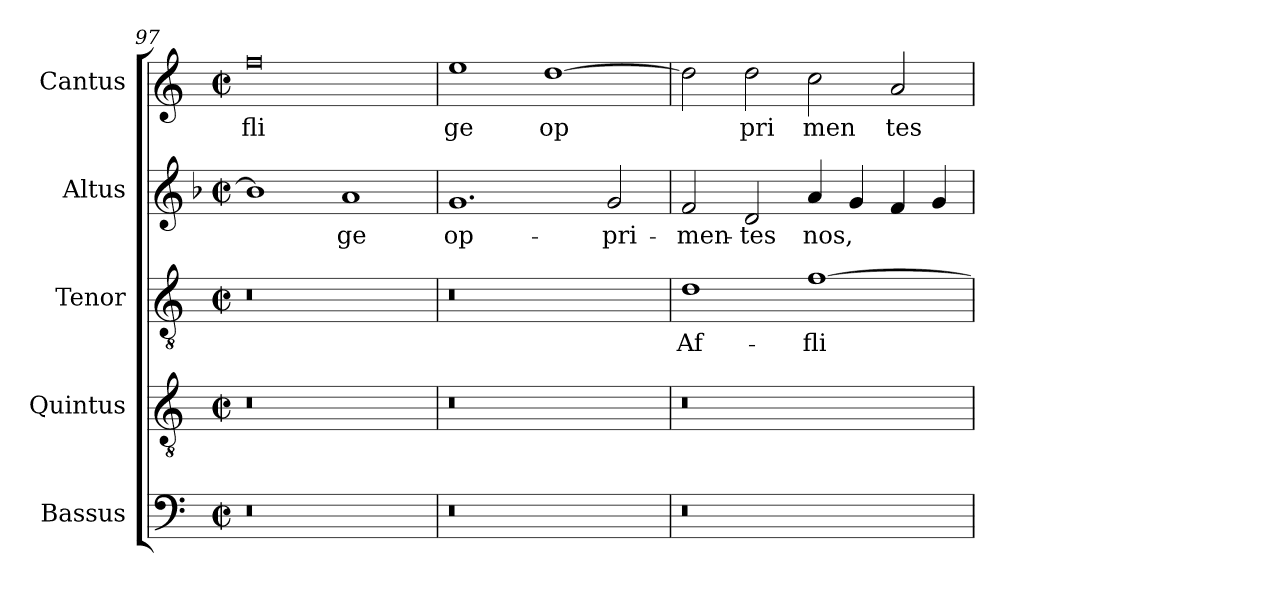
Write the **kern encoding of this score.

**kern	**kern	**kern	**text	**kern	**text	**kern	**text
*part5	*part4	*part3	*part3	*part2	*part2	*part1	*part1
*staff5	*staff4	*staff3	*staff3	*staff2	*staff2	*staff1	*staff1
*I"Bassus	*I"Quintus	*I"Tenor	*	*I"Altus	*	*I"Cantus	*
*clefF4	*clefGv2	*clefGv2	*	*clefG2	*	*clefG2	*
*	*	*	*	*k[b-]	*	*	*
*	*	*	*	*F:	*	*	*
*M2/2	*M2/2	*M2/2	*	*M2/2	*	*M2/2	*
*met(c|)	*met(c|)	*met(c|)	*	*met(c|)	*	*met(c|)	*
=97	=97	=97	=97	=97	=97	=97	=97
!	!	!	!	!	!	!	!LO:LY:b:cj
0r	0r	0r	.	1b]	.	0ff	fli
!	!	!	!	!	!LO:LY:b:cj	!	!
.	.	.	.	1a	-ge	.	.
=98	=98	=98	=98	=98	=98	=98	=98
!	!	!	!	!	!LO:LY:b:cj	!	!LO:LY:b:cj
0r	0r	0r	.	1.g	op-	1ee	ge
!	!	!	!	!	!	!	!LO:LY:b:cj
.	.	.	.	.	.	[>1dd	op
!	!	!	!	!	!LO:LY:b:cj	!	!
.	.	.	.	2g/	-pri-	.	.
=99	=99	=99	=99	=99	=99	=99	=99
!	!	!	!LO:LY:b:cj	!	!LO:LY:b:cj	!	!
0r	0r	1d	Af-	2f/	-men-	2dd\]	.
!	!	!	!	!	!LO:LY:b:cj	!	!LO:LY:b:cj
.	.	.	.	2d/	-tes	2dd\	pri
!	!	!	!LO:LY:b:cj	!	!LO:LY:b	!	!LO:LY:b:cj
.	.	[>1f	-fli-	4a/	nos,	2cc\	men
.	.	.	.	4g/	.	.	.
!	!	!	!	!	!	!	!LO:LY:b:cj
.	.	.	.	4f/	.	2a/	tes
.	.	.	.	4g/	.	.	.
=	=	=	=	=	=	=	=
*-	*-	*-	*-	*-	*-	*-	*-
